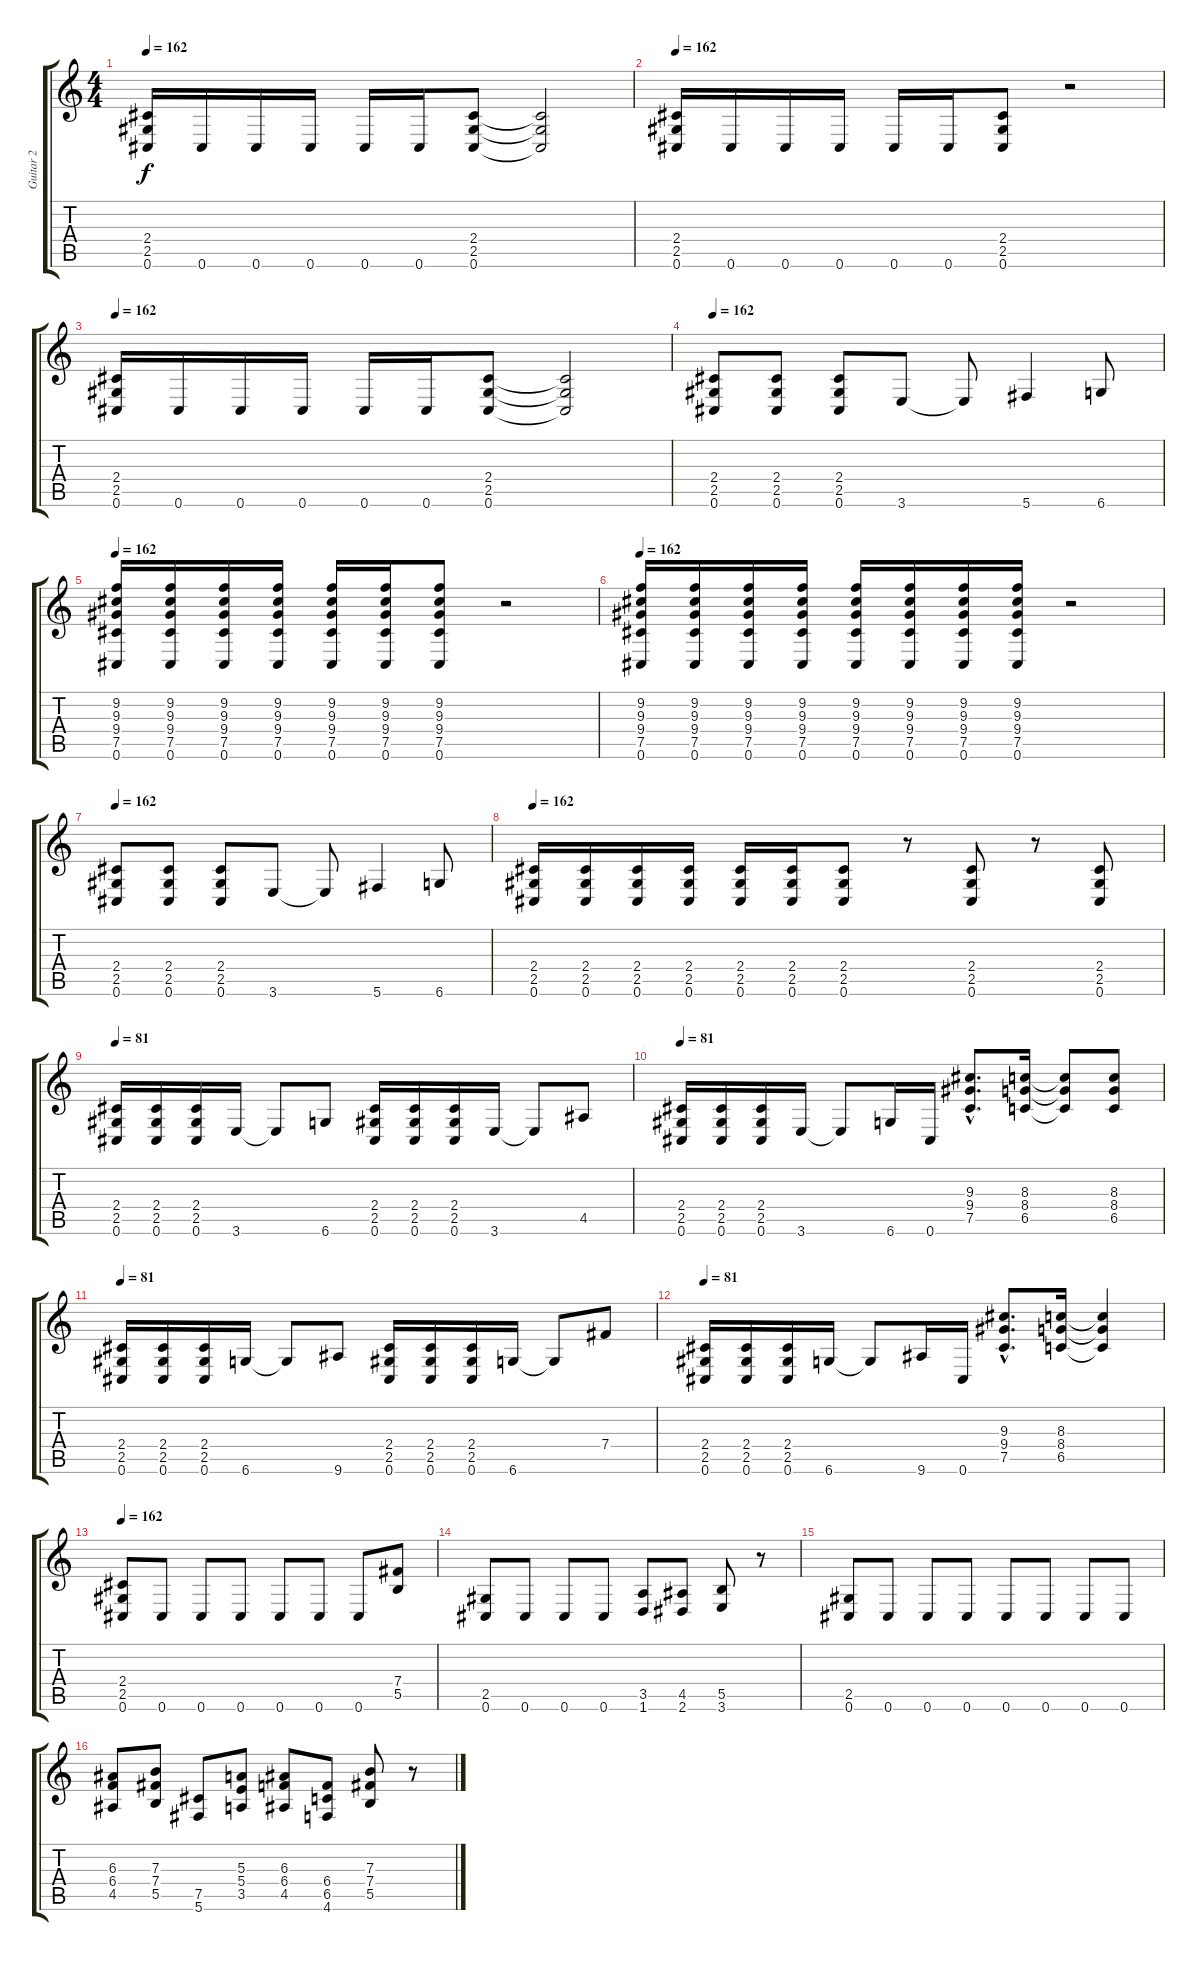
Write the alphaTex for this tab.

\track ("Guitar 2" "Guitar 2") {instrument distortionguitar}
\staff {score tabs}
\tuning (Db4 Ab3 E3 B2 Gb2 Db2) {hide}
\ts (4 4)
\tempo 162
\clef g2
\ks c
(2.4 2.5 0.6).16{dy f instrument distortionguitar} 0.6.16 0.6.16 0.6.16 0.6.16 0.6.16 (2.4 2.5 0.6).8 (2.4{t} 2.5{t} 0.6{t}).2 |
\tempo 162
(2.4 2.5 0.6).16 0.6.16 0.6.16 0.6.16 0.6.16 0.6.16 (2.4 2.5 0.6).8 r.2 |
\tempo 162
(2.4 2.5 0.6).16 0.6.16 0.6.16 0.6.16 0.6.16 0.6.16 (2.4 2.5 0.6).8 (2.4{t} 2.5{t} 0.6{t}).2 |
\tempo 162
(2.4 2.5 0.6).8 (2.4 2.5 0.6).8 (2.4 2.5 0.6).8 3.6.8 3.6{t}.8 5.6.4 6.6.8 |
\tempo 162
(9.2 9.3 9.4 7.5 0.6).16 (9.2 9.3 9.4 7.5 0.6).16 (9.2 9.3 9.4 7.5 0.6).16 (9.2 9.3 9.4 7.5 0.6).16 (9.2 9.3 9.4 7.5 0.6).16 (9.2 9.3 9.4 7.5 0.6).16 (9.2 9.3 9.4 7.5 0.6).8 r.2 |
\tempo 162
(9.2 9.3 9.4 7.5 0.6).16 (9.2 9.3 9.4 7.5 0.6).16 (9.2 9.3 9.4 7.5 0.6).16 (9.2 9.3 9.4 7.5 0.6).16 (9.2 9.3 9.4 7.5 0.6).16 (9.2 9.3 9.4 7.5 0.6).16 (9.2 9.3 9.4 7.5 0.6).16 (9.2 9.3 9.4 7.5 0.6).16 r.2 |
\tempo 162
(2.4 2.5 0.6).8 (2.4 2.5 0.6).8 (2.4 2.5 0.6).8 3.6.8 3.6{t}.8 5.6.4 6.6.8 |
\tempo 162
(2.4 2.5 0.6).16 (2.4 2.5 0.6).16 (2.4 2.5 0.6).16 (2.4 2.5 0.6).16 (2.4 2.5 0.6).16 (2.4 2.5 0.6).16 (2.4 2.5 0.6).8 r.8 (2.4 2.5 0.6).8 r.8 (2.4 2.5 0.6).8 |
\tempo 81
(2.4 2.5 0.6).16 (2.4 2.5 0.6).16 (2.4 2.5 0.6).16 3.6.16 3.6{t}.8 6.6.8 (2.4 2.5 0.6).16 (2.4 2.5 0.6).16 (2.4 2.5 0.6).16 3.6.16 3.6{t}.8 4.5.8 |
\tempo 81
(2.4 2.5 0.6).16 (2.4 2.5 0.6).16 (2.4 2.5 0.6).16 3.6.16 3.6{t}.8 6.6.16 0.6.16 (9.3{hac} 9.4{hac} 7.5{hac}).8{d} (8.3 8.4 6.5).16 (8.3{t} 8.4{t} 6.5{t}).8 (8.3 8.4 6.5).8 |
\tempo 81
(2.4 2.5 0.6).16 (2.4 2.5 0.6).16 (2.4 2.5 0.6).16 6.6.16 6.6{t}.8 9.6.8 (2.4 2.5 0.6).16 (2.4 2.5 0.6).16 (2.4 2.5 0.6).16 6.6.16 6.6{t}.8 7.4.8 |
\tempo 81
(2.4 2.5 0.6).16 (2.4 2.5 0.6).16 (2.4 2.5 0.6).16 6.6.16 6.6{t}.8 9.6.16 0.6.16 (9.3{hac} 9.4{hac} 7.5{hac}).8{d} (8.3 8.4 6.5).16 (8.3{t} 8.4{t} 6.5{t}).4 |
\tempo 162
(2.4 2.5 0.6).8 0.6.8 0.6.8 0.6.8 0.6.8 0.6.8 0.6.8 (7.4 5.5).8 |
(2.5 0.6).8 0.6.8 0.6.8 0.6.8 (3.5 1.6).8 (4.5 2.6).8 (5.5 3.6).8 r.8 |
(2.5 0.6).8 0.6.8 0.6.8 0.6.8 0.6.8 0.6.8 0.6.8 0.6.8 |
(6.3 6.4 4.5).8 (7.3 7.4 5.5).8 (7.5 5.6).8 (5.3 5.4 3.5).8 (6.3 6.4 4.5).8 (6.4 6.5 4.6).8 (7.3 7.4 5.5).8 r.8
